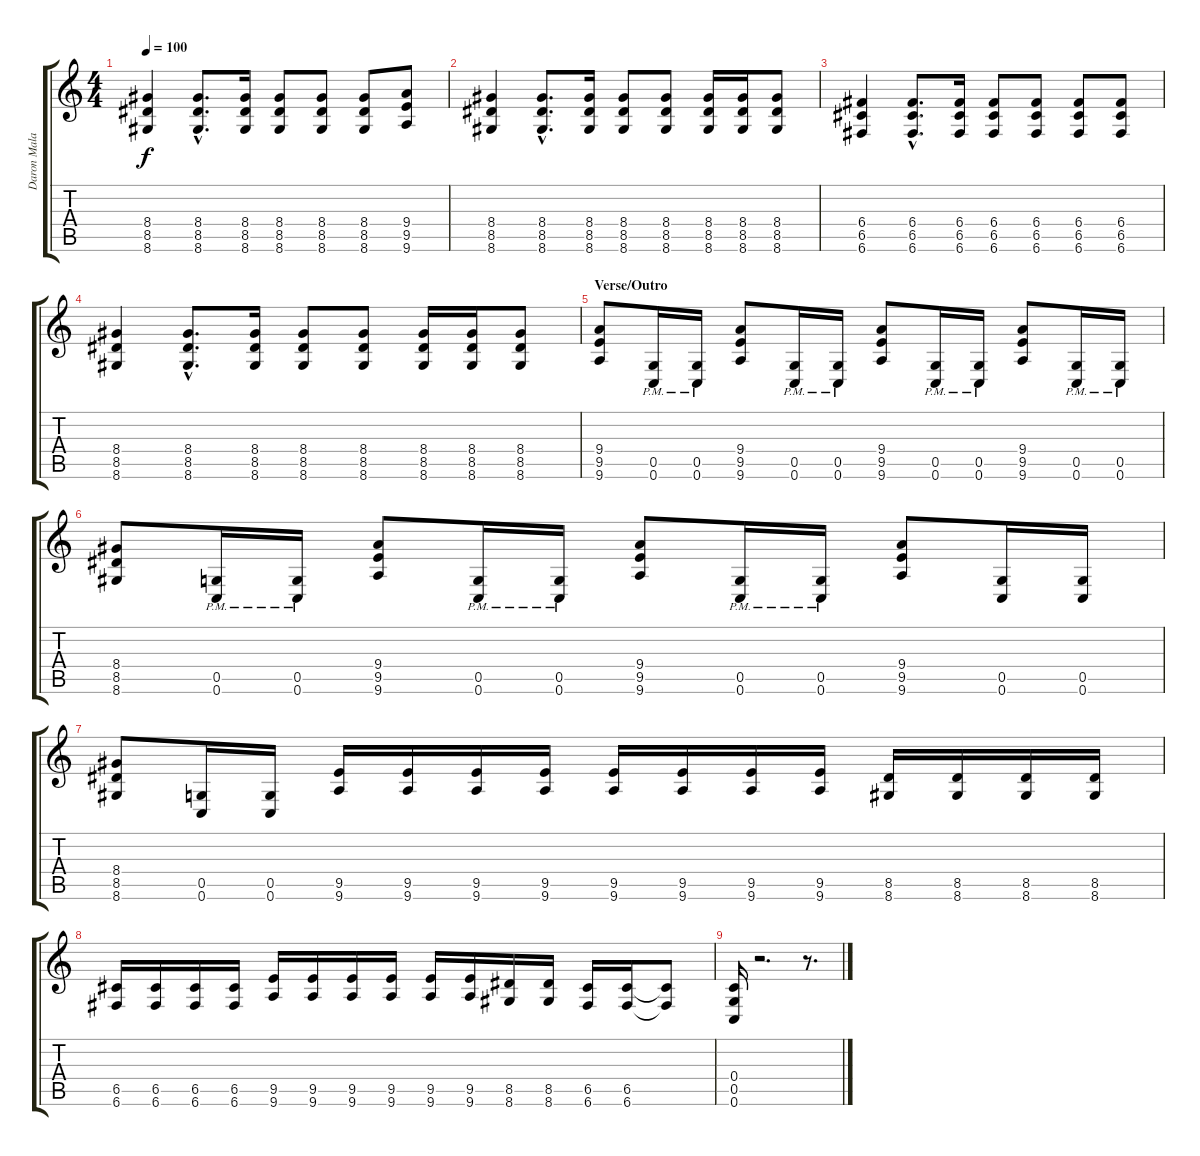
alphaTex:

\track ("Daron Malakian" "Daron Mala") {instrument distortionguitar}
\staff {score tabs}
\tuning (D4 A3 F3 C3 G2 C2) {hide}
\ts (4 4)
\tempo 100
\clef g2
\ks c
(8.4 8.5 8.6).4{dy f} (8.4{hac} 8.5{hac} 8.6{hac}).8{d} (8.4 8.5 8.6).16 (8.4 8.5 8.6).8 (8.4 8.5 8.6).8 (8.4 8.5 8.6).8 (9.4 9.5 9.6).8 |
(8.4 8.5 8.6).4 (8.4{hac} 8.5{hac} 8.6{hac}).8{d} (8.4 8.5 8.6).16 (8.4 8.5 8.6).8 (8.4 8.5 8.6).8 (8.4 8.5 8.6).16 (8.4 8.5 8.6).16 (8.4 8.5 8.6).8 |
(6.4 6.5 6.6).4 (6.4{hac} 6.5{hac} 6.6{hac}).8{d} (6.4 6.5 6.6).16 (6.4 6.5 6.6).8 (6.4 6.5 6.6).8 (6.4 6.5 6.6).8 (6.4 6.5 6.6).8 |
(8.4 8.5 8.6).4 (8.4{hac} 8.5{hac} 8.6{hac}).8{d} (8.4 8.5 8.6).16 (8.4 8.5 8.6).8 (8.4 8.5 8.6).8 (8.4 8.5 8.6).16 (8.4 8.5 8.6).16 (8.4 8.5 8.6).8 |
\section ("" "Verse/Outro")
(9.4 9.5 9.6).8 (0.5{pm} 0.6{pm}).16 (0.5{pm} 0.6{pm}).16 (9.4 9.5 9.6).8 (0.5{pm} 0.6{pm}).16 (0.5{pm} 0.6{pm}).16 (9.4 9.5 9.6).8 (0.5{pm} 0.6{pm}).16 (0.5{pm} 0.6{pm}).16 (9.4 9.5 9.6).8 (0.5{pm} 0.6{pm}).16 (0.5{pm} 0.6{pm}).16 |
(8.4 8.5 8.6).8 (0.5{pm} 0.6{pm}).16 (0.5{pm} 0.6{pm}).16 (9.4 9.5 9.6).8 (0.5{pm} 0.6{pm}).16 (0.5{pm} 0.6{pm}).16 (9.4 9.5 9.6).8 (0.5{pm} 0.6{pm}).16 (0.5{pm} 0.6{pm}).16 (9.4 9.5 9.6).8 (0.5 0.6).16 (0.5 0.6).16 |
(8.4 8.5 8.6).8 (0.5 0.6).16 (0.5 0.6).16 (9.5 9.6).16 (9.5 9.6).16 (9.5 9.6).16 (9.5 9.6).16 (9.5 9.6).16 (9.5 9.6).16 (9.5 9.6).16 (9.5 9.6).16 (8.5 8.6).16 (8.5 8.6).16 (8.5 8.6).16 (8.5 8.6).16 |
(6.5 6.6).16 (6.5 6.6).16 (6.5 6.6).16 (6.5 6.6).16 (9.5 9.6).16 (9.5 9.6).16 (9.5 9.6).16 (9.5 9.6).16 (9.5 9.6).16 (9.5 9.6).16 (8.5 8.6).16 (8.5 8.6).16 (6.5 6.6).16 (6.5 6.6).16 (6.5{t} 6.6{t}).8 |
(0.4 0.5 0.6).16 r.2{d} r.8{d}
